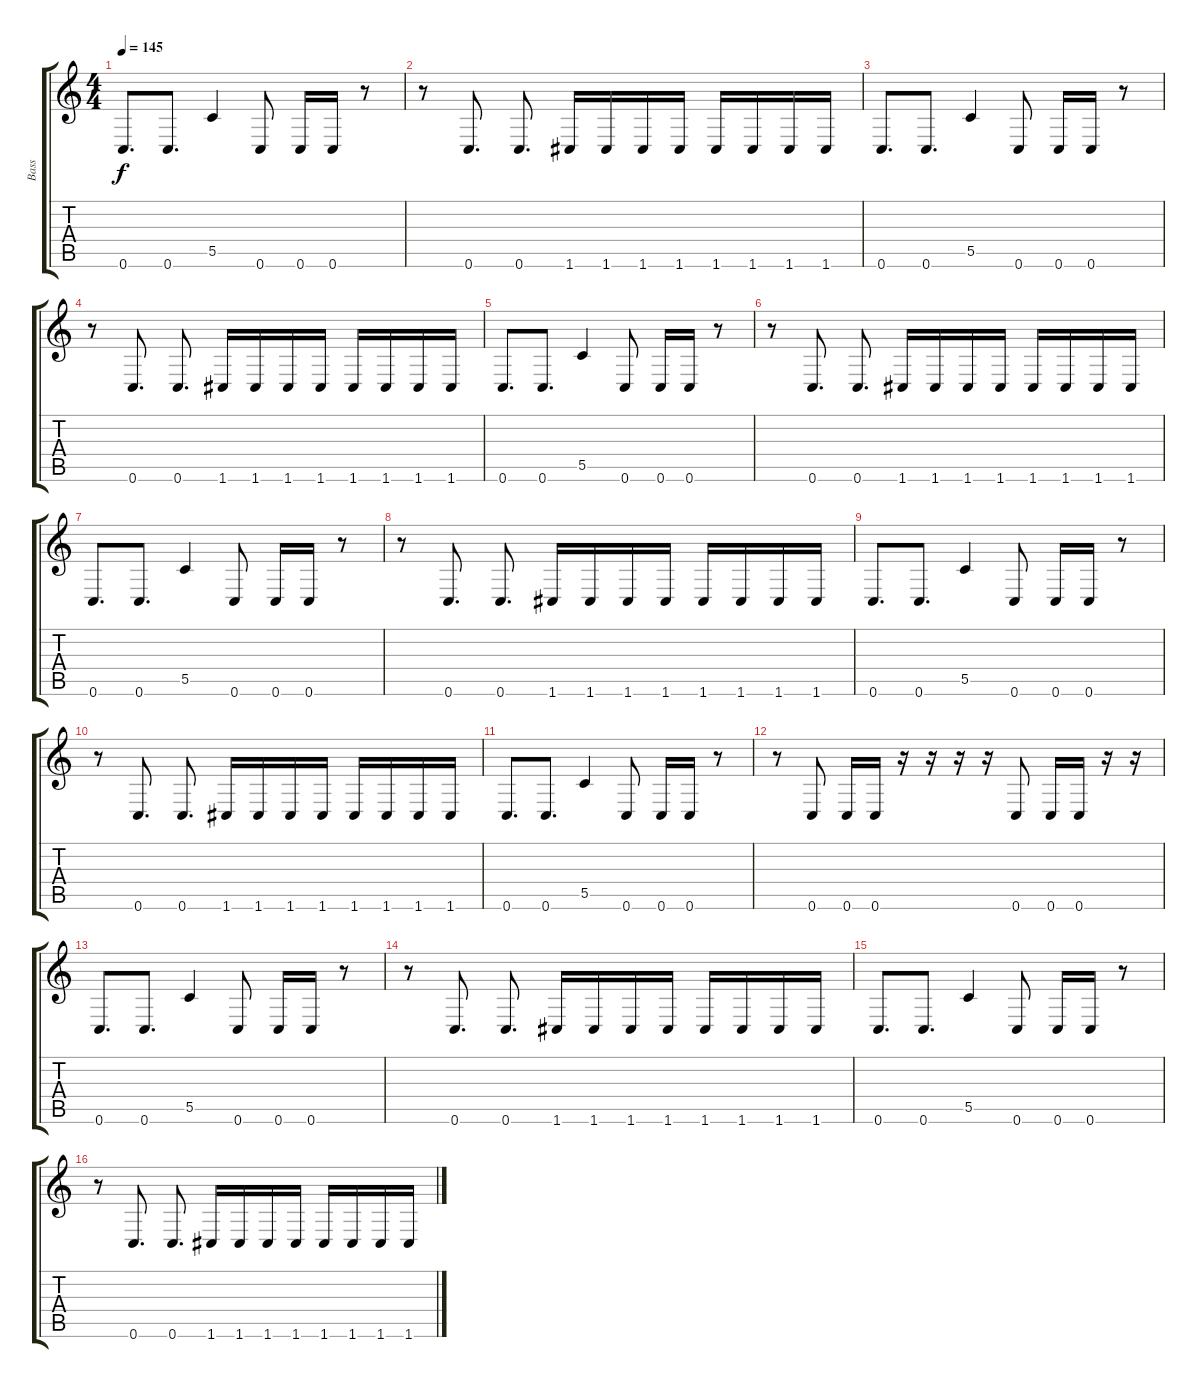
\track ("Bass" "Bass") {instrument electricbasspick}
\staff {score tabs}
\tuning (D4 A3 F3 C3 G2 C2) {hide}
\ts (4 4)
\section ("" "")
\tempo 145
\clef g2
\ks c
0.6.8{d dy f} 0.6.8{d} 5.5.4 0.6.8 0.6.16 0.6.16 r.8 |
r.8 0.6.8{d} 0.6.8{d} 1.6.16 1.6.16 1.6.16 1.6.16 1.6.16 1.6.16 1.6.16 1.6.16 |
0.6.8{d} 0.6.8{d} 5.5.4 0.6.8 0.6.16 0.6.16 r.8 |
r.8 0.6.8{d} 0.6.8{d} 1.6.16 1.6.16 1.6.16 1.6.16 1.6.16 1.6.16 1.6.16 1.6.16 |
0.6.8{d} 0.6.8{d} 5.5.4 0.6.8 0.6.16 0.6.16 r.8 |
r.8 0.6.8{d} 0.6.8{d} 1.6.16 1.6.16 1.6.16 1.6.16 1.6.16 1.6.16 1.6.16 1.6.16 |
0.6.8{d} 0.6.8{d} 5.5.4 0.6.8 0.6.16 0.6.16 r.8 |
r.8 0.6.8{d} 0.6.8{d} 1.6.16 1.6.16 1.6.16 1.6.16 1.6.16 1.6.16 1.6.16 1.6.16 |
0.6.8{d} 0.6.8{d} 5.5.4 0.6.8 0.6.16 0.6.16 r.8 |
r.8 0.6.8{d} 0.6.8{d} 1.6.16 1.6.16 1.6.16 1.6.16 1.6.16 1.6.16 1.6.16 1.6.16 |
0.6.8{d} 0.6.8{d} 5.5.4 0.6.8 0.6.16 0.6.16 r.8 |
r.8 0.6.8 0.6.16 0.6.16 r.16 r.16 r.16 r.16 0.6.8 0.6.16 0.6.16 r.16 r.16 |
0.6.8{d} 0.6.8{d} 5.5.4 0.6.8 0.6.16 0.6.16 r.8 |
r.8 0.6.8{d} 0.6.8{d} 1.6.16 1.6.16 1.6.16 1.6.16 1.6.16 1.6.16 1.6.16 1.6.16 |
0.6.8{d} 0.6.8{d} 5.5.4 0.6.8 0.6.16 0.6.16 r.8 |
r.8 0.6.8{d} 0.6.8{d} 1.6.16 1.6.16 1.6.16 1.6.16 1.6.16 1.6.16 1.6.16 1.6.16
